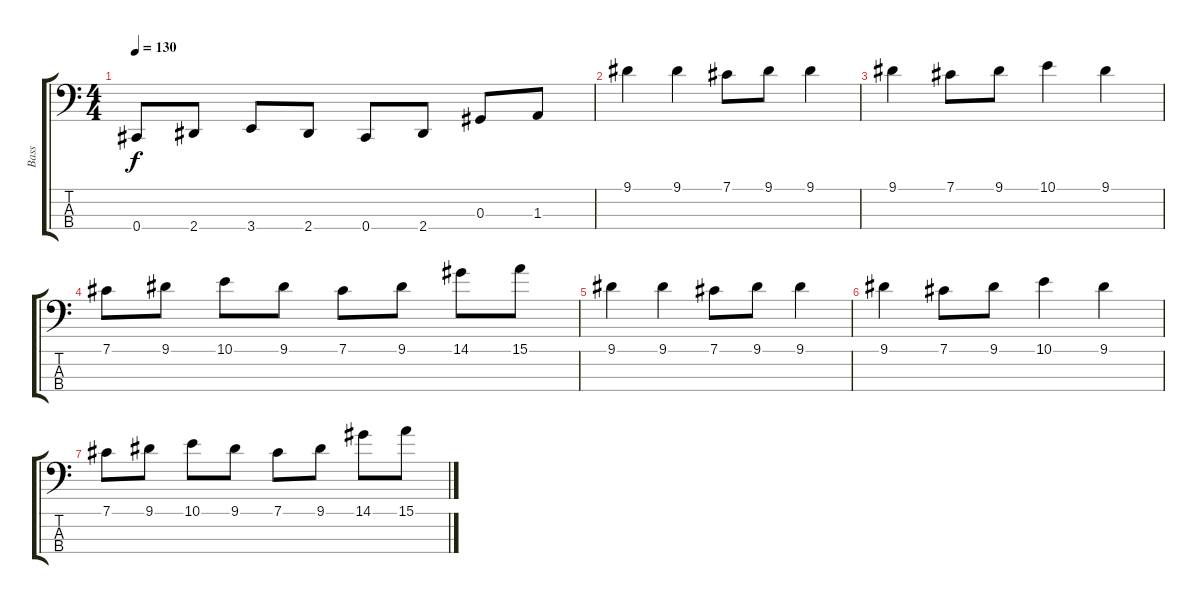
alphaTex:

\track ("Bass" "Bass") {instrument electricbasspick bank 255}
\staff {score tabs}
\tuning (Gb2 Db2 Ab1 Db1) {hide}
\ts (4 4)
\tempo 130
\clef f4
\ks c
0.4.8{dy f} 2.4.8 3.4.8 2.4.8 0.4.8 2.4.8 0.3.8 1.3.8 |
9.1.4 9.1.4 7.1.8 9.1.8 9.1.4 |
9.1.4 7.1.8 9.1.8 10.1.4 9.1.4 |
7.1.8 9.1.8 10.1.8 9.1.8 7.1.8 9.1.8 14.1.8 15.1.8 |
9.1.4 9.1.4 7.1.8 9.1.8 9.1.4 |
9.1.4 7.1.8 9.1.8 10.1.4 9.1.4 |
7.1.8 9.1.8 10.1.8 9.1.8 7.1.8 9.1.8 14.1.8 15.1.8
